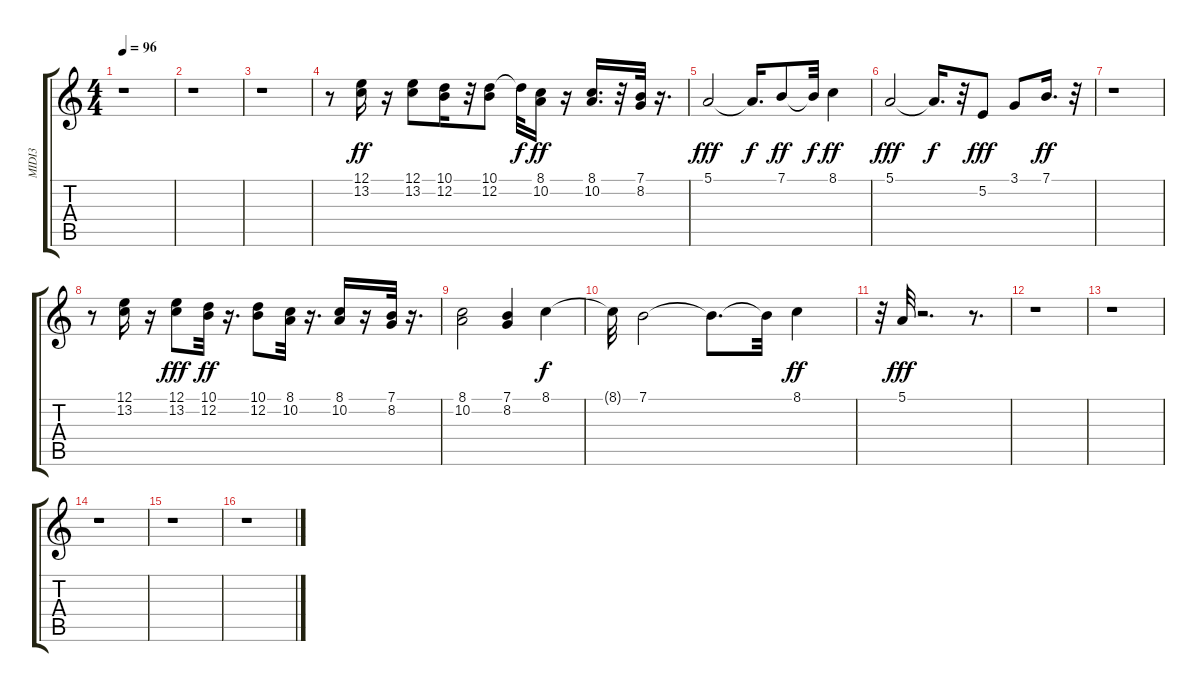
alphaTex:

\track ("MIDI3" "MIDI3") {instrument lead1square}
\staff {score tabs}
\tuning (E4 B3 G3 D3 A2 E2) {hide}
\ts (4 4)
\tempo 96
\clef g2
\ks c
r.1{dy fff} |
r.1 |
r.1 |
r.8 (12.1 13.2).16{dy ff} r.16 (12.1 13.2).8 (10.1 12.2).16 r.32 (10.1 12.2).8 10.1{t}.32{dy f} (8.1 10.2).16{dy ff} r.16 (8.1 10.2).16{d} r.32 (7.1 8.2).32 r.16{d} |
5.1.2{dy fff} 5.1{t}.16{d dy f} 7.1.8{dy ff} 7.1{t}.32{dy f} 8.1.4{dy ff} |
5.1.2{dy fff} 5.1{t}.16{d dy f} r.32 5.2.8{dy fff} 3.1.8 7.1.16{d dy ff} r.32 |
r.1 |
r.8 (12.1 13.2).16 r.16 (12.1 13.2).8{dy fff} (10.1 12.2).32{dy ff} r.16{d} (10.1 12.2).8 (8.1 10.2).32 r.16{d} (8.1 10.2).16 r.16 (7.1 8.2).32 r.16{d} |
(8.1 10.2).2 (7.1 8.2).4 8.1.4{dy f} |
8.1{t}.32 7.1.2 7.1{t}.8{d} 7.1{t}.32 8.1.4{dy ff} |
r.32 5.1.32{dy fff} r.2{d} r.8{d} |
r.1 |
r.1 |
r.1 |
r.1 |
r.1
